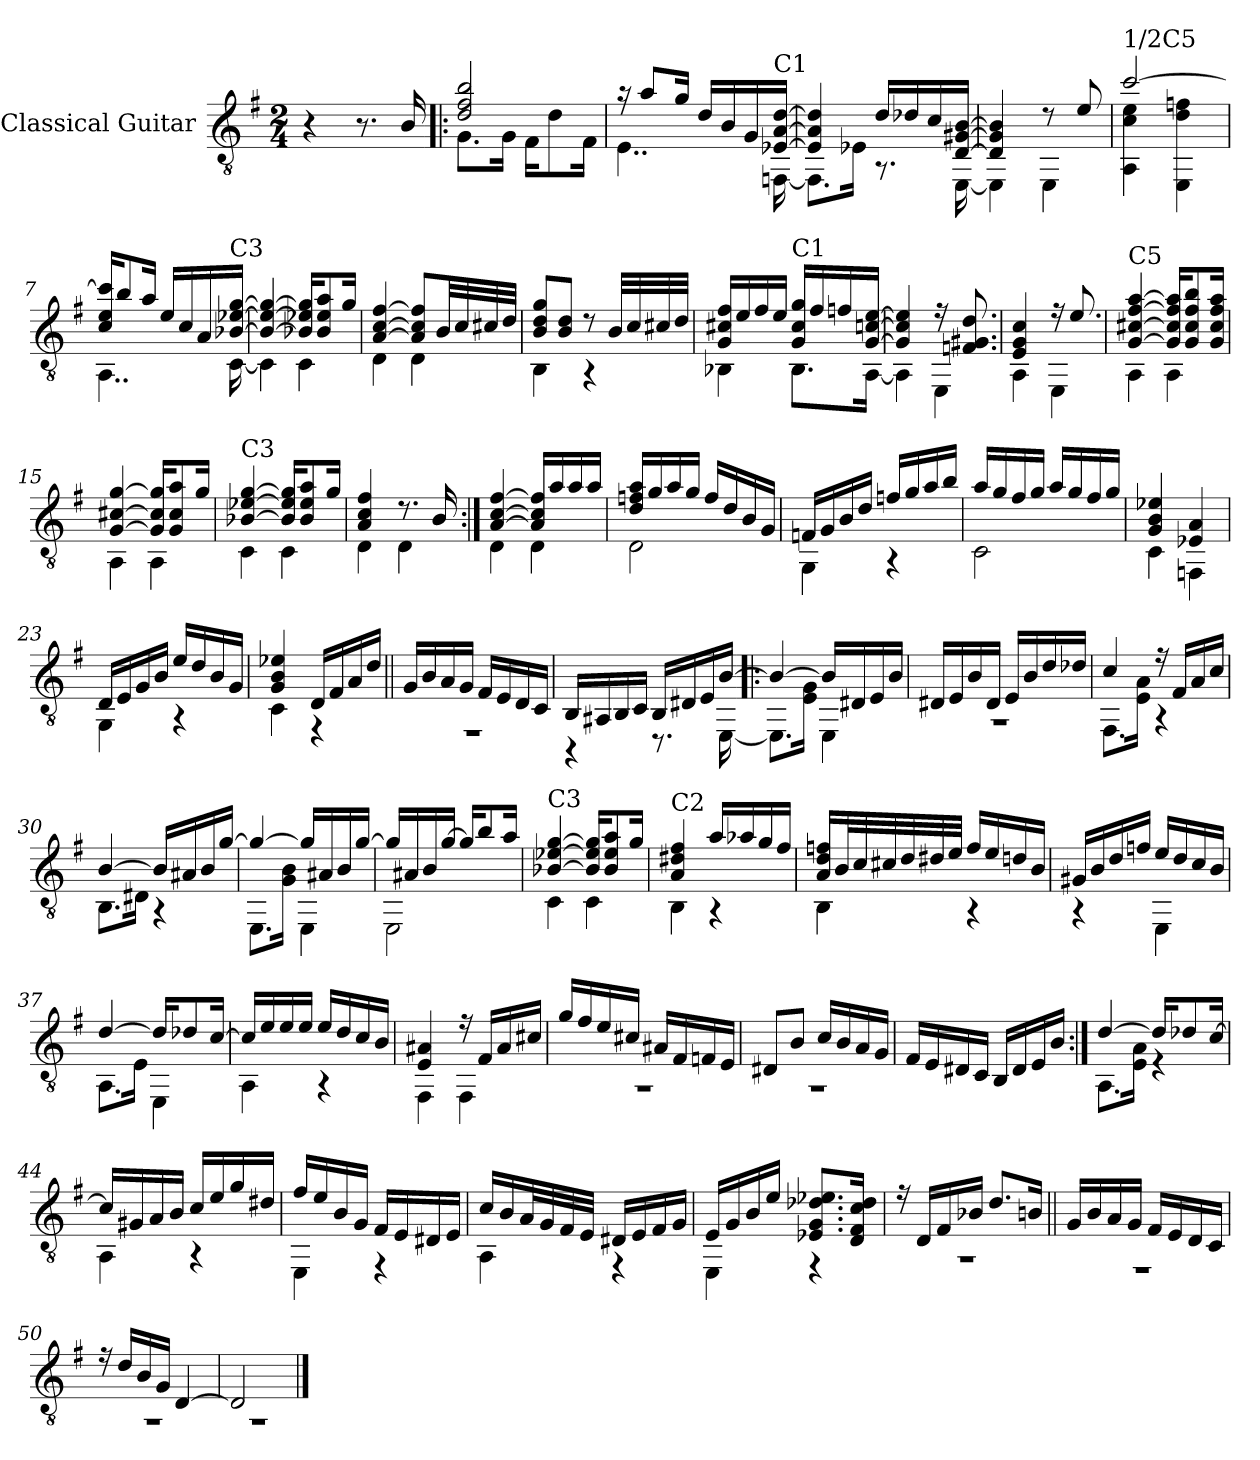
**kern
*part1
*staff1
*I"Classical Guitar
*I'Guit.
*clefGv2
*k[f#]
*M2/4
*MM60
=1
4r
8.r
16B/
=2!|:
*^
2d/ 2f#/ 2b/	8.G<\L
.	16G\Jk
.	16F#<\KL
.	8d<\
.	16F#\Jk
=3	=3
16r	4..E\
8a/L	.
16g/Jk	.
16d/LL	.
16B/	.
16G/	.
!LO:TX:a:t=C1	!
[16E-X/ [16A/ [16d/JJ	[16FFn\
=4	=4
4E-/] 4A/] 4d/]	8.FF\L]
.	16E-X\Jk
16d/LL	8.r
16d-X/	.
16c/	.
[16D/ [16G#X/ [16B/JJ	[16EE\
=5	=5
4D/] 4G#/] 4B/]	4EE\]
8r	4EE\
8e/	.
!!LO:LB:g=z	!!
=6	=6
!LO:TX:a:t=1/2C5	!
[2cc/	4AA\ 4c\ 4e\
.	4EE\ 4d\ 4fn\
=7	=7
16c/ 16e/ 16cc/]KL	4..AA\
8b/	.
16a/Jk	.
16e/LL	.
16c/	.
16A/	.
!LO:TX:a:t=C3	!
[16B-X/ [16e-X/ [16g/JJ	[16C\
=8	=8
4B-/_ 4e-/_ 4g/_	4C\]
16B-X/] 16e-X/] 16g/]KL	4C\
8B-/ 8e-/ 8a/	.
16g/Jk	.
=9	=9
[4A/ [4c/ [4f#/	4D\
8A/] 8c/] 8f#/]L	4D\
32B/LL	.
32c/	.
32c#X/	.
32d/JJJ	.
!!LO:LB:g=z	!!
=10	=10
8B/ 8d/ 8g/L	4BB<\
8B/ 8d/J	.
8r	4r
32B/LLL	.
32c/	.
32c#X/	.
32d/JJJ	.
=11	=11
16G/ 16c#X/ 16f#/LL	4BB-X<\
16e/	.
16f#/	.
16e/JJ	.
!LO:TX:a:t=C1	!
16G/ 16c#/ 16g/LL	8.BB-\L
16f#/	.
16fn/	.
[16G/ [16cn/ [16e/JJ	[16AA\Jk
=12	=12
4G/] 4c/] 4e/]	4AA\]
16r	4EE\
8.Fn/ 8.G#X/ 8.d/	.
=13	=13
4E/ 4G/ 4c/	4AA\
16r	4EE\
8.e/	.
!!LO:LB:g=z	!!
=14	=14
!LO:TX:a:t=C5	!
[4G/ [4c#X/ [4f#/ [4a/	4AA\
16G/] 16c#/] 16f#/] 16a/]KL	4AA\
8G/ 8c#/ 8f#/ 8b/	.
16G/ 16c#/ 16f#/ 16a/Jk	.
=15	=15
[4G/ [4c#X/ [4g/	4AA\
16G/] 16c#/] 16g/]KL	4AA\
8G/ 8c#/ 8a/	.
16g/Jk	.
=16	=16
!LO:TX:a:t=C3	!
[4B-X/ [4e-X/ [4g/	4C\
16B-/] 16e-/] 16g/]KL	4C\
8B-/ 8e-/ 8a/	.
16g/Jk	.
=17	=17
4A/ 4c/ 4f#/	4D\
8.r	4D\
16B/	.
!!LO:LB:g=z	!!
=18:|!	=18:|!
[4A/ [4c/ [4f#/	4D\
16A/] 16c/] 16f#/]LL	4D\
16a/	.
16a/	.
16a/JJ	.
=19	=19
16d/ 16fn/ 16a/LL	2D\
16g/	.
16a/	.
16g/JJ	.
16f/LL	.
16d/	.
16B/	.
16G/JJ	.
=20	=20
16Fn/LL	4GG<\
16G/	.
16B/	.
16d/JJ	.
16fn/LL	4r
16g/	.
16a/	.
16b/JJ	.
=21	=21
16a/LL	2C<\
16g/	.
16f#/	.
16g/JJ	.
16a/LL	.
16g/	.
16f#/	.
16g/JJ	.
!!LO:LB:g=z	!!
=22	=22
4G/ 4B/ 4e-X/	4C<\
4E-X/ 4A/	4FFn\
=23	=23
16D/LL	4GG<\
16E/	.
16G/	.
16B/JJ	.
16e/LL	4r
16d/	.
16B/	.
16G/JJ	.
=24	=24
4G/ 4B/ 4e-X/	4C\
16D/LL	4r
16F#/	.
16A/	.
16d/JJ	.
=25||	=25||
16G/LL	2r
16B/	.
16A/	.
16G/JJ	.
16F#/LL	.
16E/	.
16D/	.
16C/JJ	.
!!LO:PB:g=z	!!
=26	=26
16BB/LL	4r
16AA#X/	.
16BB/	.
16C/JJ	.
16BB/LL	8.r
16D#X/	.
16E/	.
[16B/JJ	[16EE\
=27!|:	=27!|:
4B/_	8.EE\L]
.	16E\ 16G\Jk
16B/LL]	4EE\
16D#X/	.
16E/	.
16B/JJ	.
=28	=28
16D#X/LL	2r
16E/	.
16B/	.
16D#/JJ	.
16E/LL	.
16B/	.
16d/	.
16d-X/JJ	.
=29	=29
4c/	8.FF#<\L
.	16E\<< 16A\<<Jk
16r	4r
16F#/LL	.
16A/	.
16c/JJ	.
!!LO:LB:g=z	!!
=30	=30
[4B/	8.BB<\L
.	16D#X\Jk
16B/LL]	4r
16A#X/	.
16B/	.
[16g/JJ	.
=31	=31
4g/_	8.EE\L
.	16G\ 16B\Jk
16g/LL]	4EE\
16A#X/	.
16B/	.
[16g/JJ	.
=32	=32
16g/LL]	2EE\
16A#X/	.
16B/	.
[16g/JJ	.
16g/KL]	.
8b/	.
16a/Jk	.
!!LO:LB:g=z	!!
=33	=33
!LO:TX:a:t=C3	!
[4B-X/ [4e-X/ [4g/	4C\
16B-/] 16e-/] 16g/]KL	4C\
8B-/ 8e-/ 8a/	.
16g/Jk	.
=34	=34
!LO:TX:a:t=C2	!
4A/ 4d#X/ 4f#/	4BB\
16a/LL	4r
16a-X/	.
16g/	.
16f#/JJ	.
=35	=35
16A/ 16d/ 16fn/LL	4BB<\
32B/L	.
32c/	.
32c#X/	.
32d/	.
32d#X/	.
32e/JJJ	.
16f/LL	4r
16e/	.
16dn/	.
16B/JJ	.
=36	=36
16G#X/LL	4r
16B/	.
16d/	.
16fn/JJ	.
16e/LL	4EE\
16d/	.
16c/	.
16B/JJ	.
!!LO:LB:g=z	!!
=37	=37
[4d/	8.AA\L
.	16E\Jk
16d/KL]	4EE\
8d-X/	.
[16c/Jk	.
=38	=38
16c/LL]	4AA\
16e/	.
16e/	.
16e/JJ	.
16e/LL	4r
16d/	.
16c/	.
16B/JJ	.
=39	=39
4E/ 4A#X/	4FF#\
16r	4FF#\
16F#/LL	.
16A#/	.
16c#X/JJ	.
=40	=40
16g/LL	2r
16f#/	.
16e/	.
16c#X/JJ	.
16A#X/LL	.
16F#/	.
16Fn/	.
16E/JJ	.
!!LO:LB:g=z	!!
=41	=41
8D#X/L	2r
8B/J	.
16c/LL	.
16B/	.
16A/	.
16G/JJ	.
*v	*v
=42
16F#/LL
16E/
16D#X/
16C/JJ
16BB/LL
16D#/
16E/
16B/JJ
=43:|!
*^
[4d/	8.AA\L
.	16E\ 16A\Jk
16d/KL]	4r
8d-X/	.
[16c/Jk	.
=44	=44
16c/LL]	4AA\
16G#X/	.
16A/	.
16B/JJ	.
16c/LL	4r
16e/	.
16g/	.
16d#X/JJ	.
!!LO:LB:g=z	!!
=45	=45
16f#/LL	4EE\
16e/	.
16B/	.
16G/JJ	.
16F#/LL	4r
16E/	.
16D#X/	.
16E/JJ	.
=46	=46
16c/LL	4AA\
16B/	.
32A/L	.
32G/	.
32F#/	.
32E/JJJ	.
16D#X/LL	4r
16E/	.
16F#/	.
16G/JJ	.
=47	=47
16E/LL	4EE\
16G/	.
16B/	.
16e/JJ	.
8.E-X/ 8.G/ 8.d-X/ 8.e-X/L	4r
16D/ 16F#/ 16c/ 16d-/Jk	.
=48	=48
16r	2r
16D/LL	.
16F#/	.
16B-X/JJ	.
8.d/L	.
16Bn/Jk	.
!!LO:LB:g=z	!!
=49||	=49||
16G/LL	2r
16B/	.
16A/	.
16G/JJ	.
16F#/LL	.
16E/	.
16D/	.
16C/JJ	.
=50	=50
16r	2r
16d/LL	.
16B/	.
16G/JJ	.
[4D/	.
=51	=51
2D/]	2r
*v	*v
==
*-
